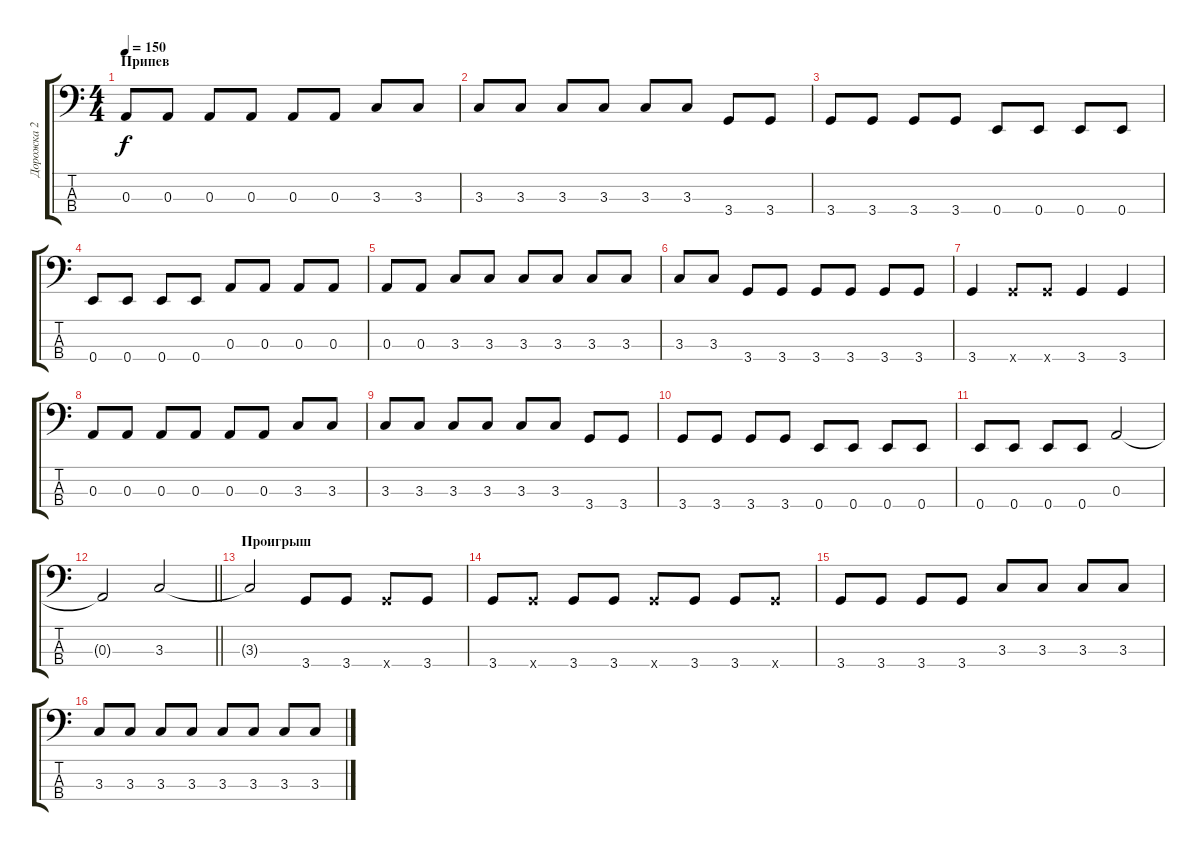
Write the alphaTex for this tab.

\track ("Дорожка 2" "Дорожка 2") {instrument electricbasspick}
\staff {score tabs}
\tuning (G2 D2 A1 E1) {hide}
\ts (4 4)
\section ("" "Припев")
\tempo 150
\clef f4
\ks c
0.3.8{dy f} 0.3.8 0.3.8 0.3.8 0.3.8 0.3.8 3.3.8 3.3.8 |
3.3.8 3.3.8 3.3.8 3.3.8 3.3.8 3.3.8 3.4.8 3.4.8 |
3.4.8 3.4.8 3.4.8 3.4.8 0.4.8 0.4.8 0.4.8 0.4.8 |
0.4.8 0.4.8 0.4.8 0.4.8 0.3.8 0.3.8 0.3.8 0.3.8 |
0.3.8 0.3.8 3.3.8 3.3.8 3.3.8 3.3.8 3.3.8 3.3.8 |
3.3.8 3.3.8 3.4.8 3.4.8 3.4.8 3.4.8 3.4.8 3.4.8 |
3.4.4 3.4{x}.8 3.4{x}.8 3.4.4 3.4.4 |
0.3.8 0.3.8 0.3.8 0.3.8 0.3.8 0.3.8 3.3.8 3.3.8 |
3.3.8 3.3.8 3.3.8 3.3.8 3.3.8 3.3.8 3.4.8 3.4.8 |
3.4.8 3.4.8 3.4.8 3.4.8 0.4.8 0.4.8 0.4.8 0.4.8 |
0.4.8 0.4.8 0.4.8 0.4.8 0.3.2 |
\barLineRight lightlight
0.3{t}.2 3.3.2 |
\section ("" "Проигрыш")
3.3{t}.2 3.4.8 3.4.8 3.4{x}.8 3.4.8 |
3.4.8 3.4{x}.8 3.4.8 3.4.8 3.4{x}.8 3.4.8 3.4.8 3.4{x}.8 |
3.4.8 3.4.8 3.4.8 3.4.8 3.3.8 3.3.8 3.3.8 3.3.8 |
3.3.8 3.3.8 3.3.8 3.3.8 3.3.8 3.3.8 3.3.8 3.3.8
